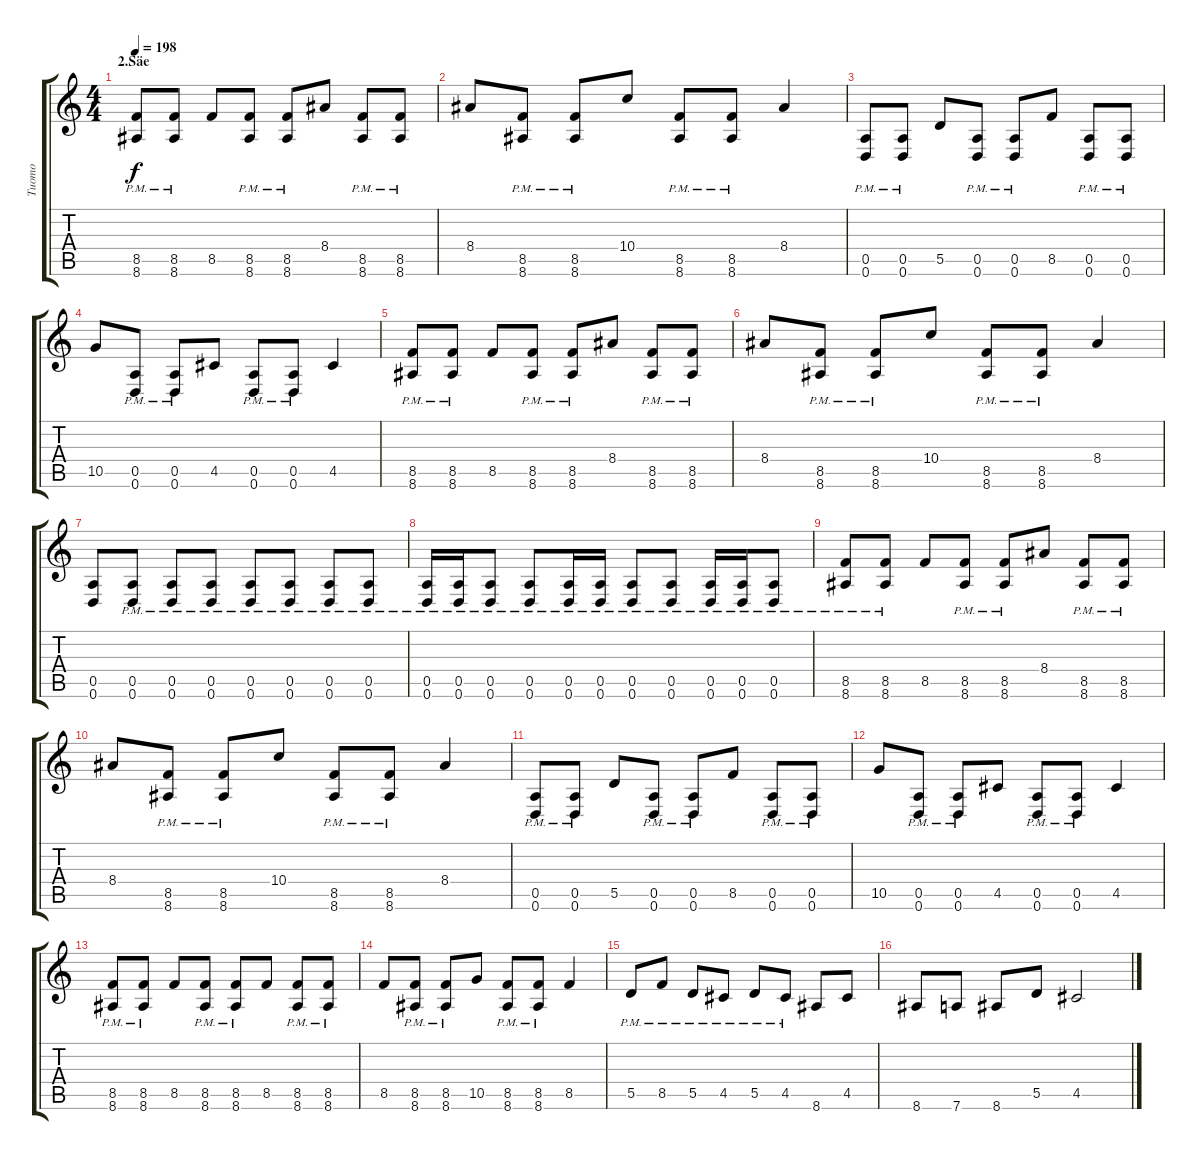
\track ("Tuomo" "Tuomo") {instrument distortionguitar}
\staff {score tabs}
\tuning (E4 B3 G3 D3 A2 D2) {hide}
\ts (4 4)
\section ("" "2.Säe")
\tempo 198
\clef g2
\ks c
(8.5{pm} 8.6{pm}).8{dy f instrument distortionguitar} (8.5{pm} 8.6{pm}).8 8.5.8 (8.5{pm} 8.6{pm}).8 (8.5{pm} 8.6{pm}).8 8.4.8 (8.5{pm} 8.6{pm}).8 (8.5{pm} 8.6{pm}).8 |
8.4.8 (8.5{pm} 8.6{pm}).8 (8.5{pm} 8.6{pm}).8 10.4.8 (8.5{pm} 8.6{pm}).8 (8.5{pm} 8.6{pm}).8 8.4.4 |
(0.5{pm} 0.6{pm}).8 (0.5{pm} 0.6{pm}).8 5.5.8 (0.5{pm} 0.6{pm}).8 (0.5{pm} 0.6{pm}).8 8.5.8 (0.5{pm} 0.6{pm}).8 (0.5{pm} 0.6{pm}).8 |
10.5.8 (0.5{pm} 0.6{pm}).8 (0.5{pm} 0.6{pm}).8 4.5.8 (0.5{pm} 0.6{pm}).8 (0.5{pm} 0.6{pm}).8 4.5.4 |
(8.5{pm} 8.6{pm}).8 (8.5{pm} 8.6{pm}).8 8.5.8 (8.5{pm} 8.6{pm}).8 (8.5{pm} 8.6{pm}).8 8.4.8 (8.5{pm} 8.6{pm}).8 (8.5{pm} 8.6{pm}).8 |
8.4.8 (8.5{pm} 8.6{pm}).8 (8.5{pm} 8.6{pm}).8 10.4.8 (8.5{pm} 8.6{pm}).8 (8.5{pm} 8.6{pm}).8 8.4.4 |
(0.5 0.6).8 (0.5{pm} 0.6{pm}).8 (0.5{pm} 0.6{pm}).8 (0.5{pm} 0.6{pm}).8 (0.5{pm} 0.6{pm}).8 (0.5{pm} 0.6{pm}).8 (0.5{pm} 0.6{pm}).8 (0.5{pm} 0.6{pm}).8 |
(0.5{pm} 0.6{pm}).16 (0.5{pm} 0.6{pm}).16 (0.5{pm} 0.6{pm}).8 (0.5{pm} 0.6{pm}).8 (0.5{pm} 0.6{pm}).16 (0.5{pm} 0.6{pm}).16 (0.5{pm} 0.6{pm}).8 (0.5{pm} 0.6{pm}).8 (0.5{pm} 0.6{pm}).16 (0.5{pm} 0.6{pm}).16 (0.5{pm} 0.6{pm}).8 |
(8.5{pm} 8.6{pm}).8 (8.5{pm} 8.6{pm}).8 8.5.8 (8.5{pm} 8.6{pm}).8 (8.5{pm} 8.6{pm}).8 8.4.8 (8.5{pm} 8.6{pm}).8 (8.5{pm} 8.6{pm}).8 |
8.4.8 (8.5{pm} 8.6{pm}).8 (8.5{pm} 8.6{pm}).8 10.4.8 (8.5{pm} 8.6{pm}).8 (8.5{pm} 8.6{pm}).8 8.4.4 |
(0.5{pm} 0.6{pm}).8 (0.5{pm} 0.6{pm}).8 5.5.8 (0.5{pm} 0.6{pm}).8 (0.5{pm} 0.6{pm}).8 8.5.8 (0.5{pm} 0.6{pm}).8 (0.5{pm} 0.6{pm}).8 |
10.5.8 (0.5{pm} 0.6{pm}).8 (0.5{pm} 0.6{pm}).8 4.5.8 (0.5{pm} 0.6{pm}).8 (0.5{pm} 0.6{pm}).8 4.5.4 |
(8.5{pm} 8.6{pm}).8 (8.5{pm} 8.6{pm}).8 8.5.8 (8.5{pm} 8.6{pm}).8 (8.5{pm} 8.6{pm}).8 8.5.8 (8.5{pm} 8.6{pm}).8 (8.5{pm} 8.6{pm}).8 |
8.5.8 (8.5{pm} 8.6{pm}).8 (8.5{pm} 8.6{pm}).8 10.5.8 (8.5{pm} 8.6{pm}).8 (8.5{pm} 8.6{pm}).8 8.5.4 |
5.5{pm}.8{instrument overdrivenguitar} 8.5{pm}.8 5.5{pm}.8 4.5{pm}.8 5.5{pm}.8 4.5{pm}.8 8.6.8 4.5.8 |
8.6.8 7.6.8 8.6.8 5.5.8 4.5.2
